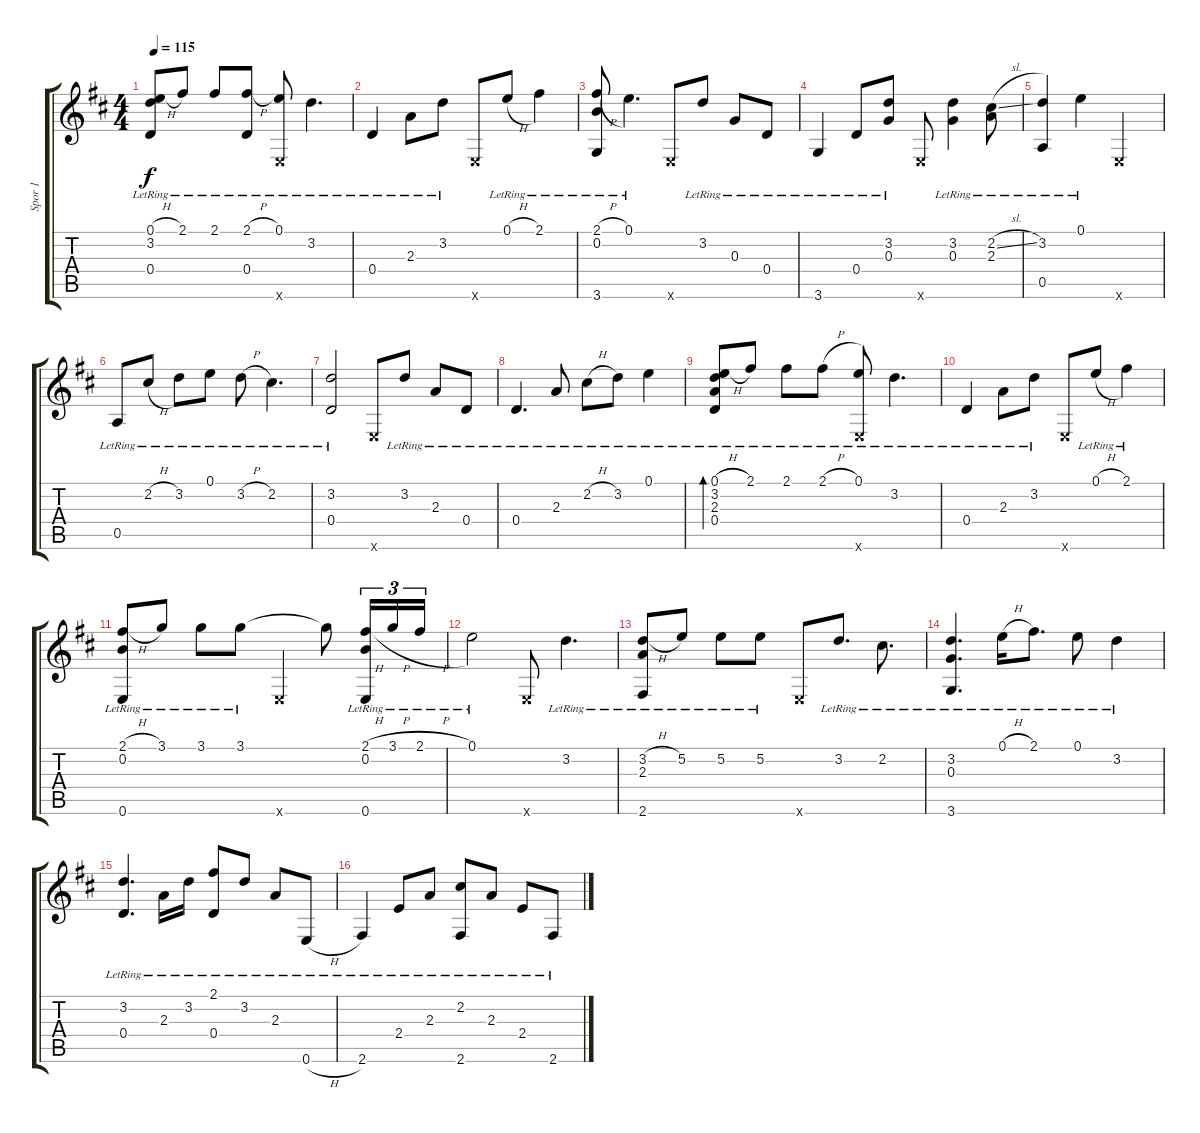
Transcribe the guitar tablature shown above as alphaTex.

\track ("Spor 1" "Spor 1") {instrument acousticguitarsteel}
\staff {score tabs}
\tuning (E4 B3 G3 D3 A2 E2) {hide}
\ts (4 4)
\tempo 115
\clef g2
\ks d
(0.1{h lr} 3.2{lr} 0.4{lr}).8{dy f} 2.1{lr}.8 2.1{lr}.8 (2.1{h lr} 0.4{lr}).8 (0.1{lr} 0.6{x}).8 3.2{lr}.4{d} |
0.4{lr}.4 2.3{lr}.8 3.2{lr}.8 0.6{x}.8 0.1{h lr}.8 2.1{lr}.4 |
(2.1{h lr} 0.2{lr} 3.6{lr}).8 0.1{lr}.4{d} 0.6{x}.8 3.2{lr}.8 0.3{lr}.8 0.4{lr}.8 |
3.6{lr}.4 0.4{lr}.8 (3.2{lr} 0.3{lr}).8 0.6{x}.8 (3.2{lr} 0.3{lr}).4 (2.2{sl lr} 2.3{lr}).8 |
(3.2{lr} 0.5{lr}).4 0.1{lr}.4 0.6{x}.2 |
0.5{lr}.8 2.2{h lr}.8 3.2{lr}.8 0.1{lr}.8 3.2{h lr}.8 2.2{lr}.4{d} |
(3.2{lr} 0.4{lr}).2 0.6{x}.8 3.2{lr}.8 2.3{lr}.8 0.4{lr}.8 |
0.4{lr}.4{d} 2.3{lr}.8 2.2{h lr}.8 3.2{lr}.8 0.1{lr}.4 |
(0.1{h lr} 3.2{lr} 2.3{lr} 0.4{lr}).8{bd 240} 2.1{lr}.8 2.1{lr}.8 2.1{h lr}.8 (0.1{lr} 0.6{x}).8 3.2{lr}.4{d} |
0.4{lr}.4 2.3{lr}.8 3.2{lr}.8 0.6{x}.8 0.1{h lr}.8 2.1{lr}.4 |
(2.1{h lr} 0.2{lr} 0.6{lr}).8 3.1{lr}.8 3.1{lr}.8 3.1{lr}.8 0.6{x}.4 3.1{t}.8 (2.1{h lr} 0.2{lr} 0.6{lr}).16{tu (3 2)} 3.1{h lr}.16{tu (3 2)} 2.1{h lr}.16{tu (3 2)} |
0.1{lr}.2 0.6{x}.8 3.2{lr}.4{d} |
(3.2{h lr} 2.3{lr} 2.6{lr}).8 5.2{lr}.8 5.2{lr}.8 5.2{lr}.8 0.6{x}.8 3.2{lr}.8{d} 2.2{lr}.8{d} |
(3.2{lr} 0.3{lr} 3.6{lr}).4{d} 0.1{h lr}.16 2.1{lr}.8{d} 0.1{lr}.8 3.2{lr}.4 |
(3.2{lr} 0.4{lr}).4{d} 2.3{lr}.16 3.2{lr}.16 (2.1{lr} 0.4{lr}).8 3.2{lr}.8 2.3{lr}.8 0.6{h lr}.8 |
2.6{lr}.4 2.4{lr}.8 2.3{lr}.8 (2.2{lr} 2.6{lr}).8 2.3{lr}.8 2.4{lr}.8 2.6{h lr}.8
